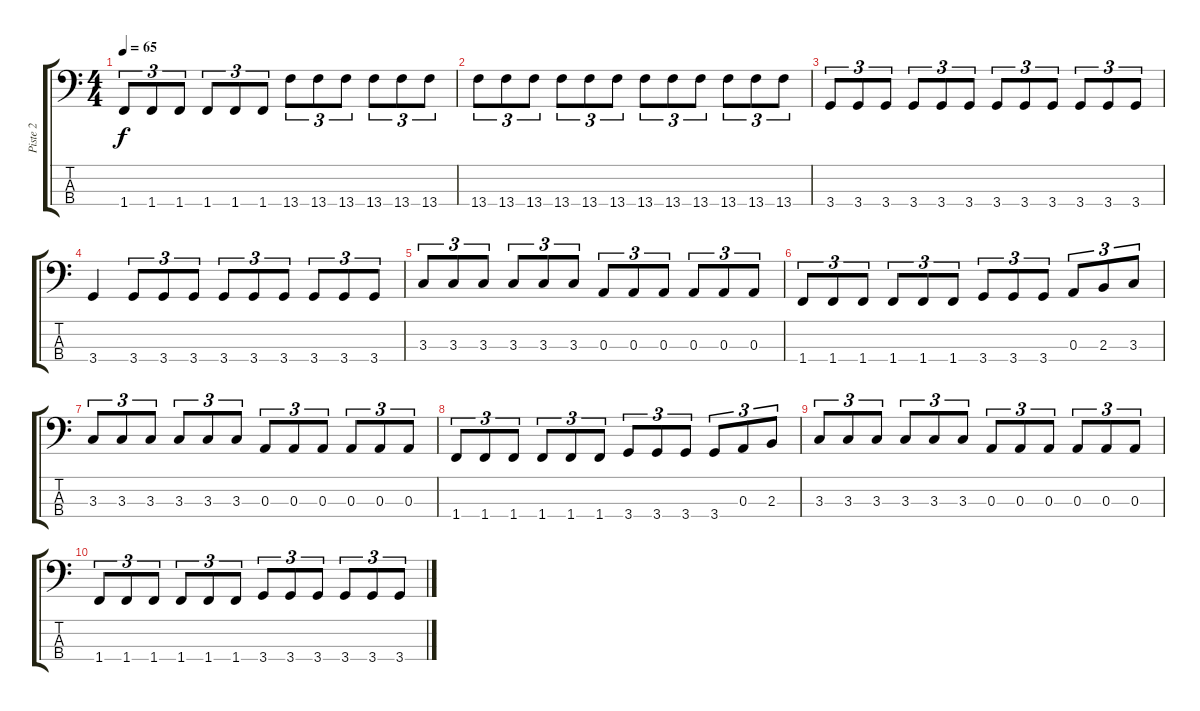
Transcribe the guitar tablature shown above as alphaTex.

\track ("Piste 2" "Piste 2") {instrument electricbassfinger}
\staff {score tabs}
\tuning (G2 D2 A1 E1) {hide}
\ts (4 4)
\tempo 65
\clef f4
\ks c
1.4.8{tu (3 2) dy f instrument electricbassfinger} 1.4.8{tu (3 2)} 1.4.8{tu (3 2)} 1.4.8{tu (3 2)} 1.4.8{tu (3 2)} 1.4.8{tu (3 2)} 13.4.8{tu (3 2)} 13.4.8{tu (3 2)} 13.4.8{tu (3 2)} 13.4.8{tu (3 2)} 13.4.8{tu (3 2)} 13.4.8{tu (3 2)} |
13.4.8{tu (3 2)} 13.4.8{tu (3 2)} 13.4.8{tu (3 2)} 13.4.8{tu (3 2)} 13.4.8{tu (3 2)} 13.4.8{tu (3 2)} 13.4.8{tu (3 2)} 13.4.8{tu (3 2)} 13.4.8{tu (3 2)} 13.4.8{tu (3 2)} 13.4.8{tu (3 2)} 13.4.8{tu (3 2)} |
3.4.8{tu (3 2)} 3.4.8{tu (3 2)} 3.4.8{tu (3 2)} 3.4.8{tu (3 2)} 3.4.8{tu (3 2)} 3.4.8{tu (3 2)} 3.4.8{tu (3 2)} 3.4.8{tu (3 2)} 3.4.8{tu (3 2)} 3.4.8{tu (3 2)} 3.4.8{tu (3 2)} 3.4.8{tu (3 2)} |
3.4.4 3.4.8{tu (3 2)} 3.4.8{tu (3 2)} 3.4.8{tu (3 2)} 3.4.8{tu (3 2)} 3.4.8{tu (3 2)} 3.4.8{tu (3 2)} 3.4.8{tu (3 2)} 3.4.8{tu (3 2)} 3.4.8{tu (3 2)} |
3.3.8{tu (3 2)} 3.3.8{tu (3 2)} 3.3.8{tu (3 2)} 3.3.8{tu (3 2)} 3.3.8{tu (3 2)} 3.3.8{tu (3 2)} 0.3.8{tu (3 2)} 0.3.8{tu (3 2)} 0.3.8{tu (3 2)} 0.3.8{tu (3 2)} 0.3.8{tu (3 2)} 0.3.8{tu (3 2)} |
1.4.8{tu (3 2)} 1.4.8{tu (3 2)} 1.4.8{tu (3 2)} 1.4.8{tu (3 2)} 1.4.8{tu (3 2)} 1.4.8{tu (3 2)} 3.4.8{tu (3 2)} 3.4.8{tu (3 2)} 3.4.8{tu (3 2)} 0.3.8{tu (3 2)} 2.3.8{tu (3 2)} 3.3.8{tu (3 2)} |
3.3.8{tu (3 2)} 3.3.8{tu (3 2)} 3.3.8{tu (3 2)} 3.3.8{tu (3 2)} 3.3.8{tu (3 2)} 3.3.8{tu (3 2)} 0.3.8{tu (3 2)} 0.3.8{tu (3 2)} 0.3.8{tu (3 2)} 0.3.8{tu (3 2)} 0.3.8{tu (3 2)} 0.3.8{tu (3 2)} |
1.4.8{tu (3 2)} 1.4.8{tu (3 2)} 1.4.8{tu (3 2)} 1.4.8{tu (3 2)} 1.4.8{tu (3 2)} 1.4.8{tu (3 2)} 3.4.8{tu (3 2)} 3.4.8{tu (3 2)} 3.4.8{tu (3 2)} 3.4.8{tu (3 2)} 0.3.8{tu (3 2)} 2.3.8{tu (3 2)} |
3.3.8{tu (3 2)} 3.3.8{tu (3 2)} 3.3.8{tu (3 2)} 3.3.8{tu (3 2)} 3.3.8{tu (3 2)} 3.3.8{tu (3 2)} 0.3.8{tu (3 2)} 0.3.8{tu (3 2)} 0.3.8{tu (3 2)} 0.3.8{tu (3 2)} 0.3.8{tu (3 2)} 0.3.8{tu (3 2)} |
1.4.8{tu (3 2)} 1.4.8{tu (3 2)} 1.4.8{tu (3 2)} 1.4.8{tu (3 2)} 1.4.8{tu (3 2)} 1.4.8{tu (3 2)} 3.4.8{tu (3 2)} 3.4.8{tu (3 2)} 3.4.8{tu (3 2)} 3.4.8{tu (3 2)} 3.4.8{tu (3 2)} 3.4.8{tu (3 2)}
